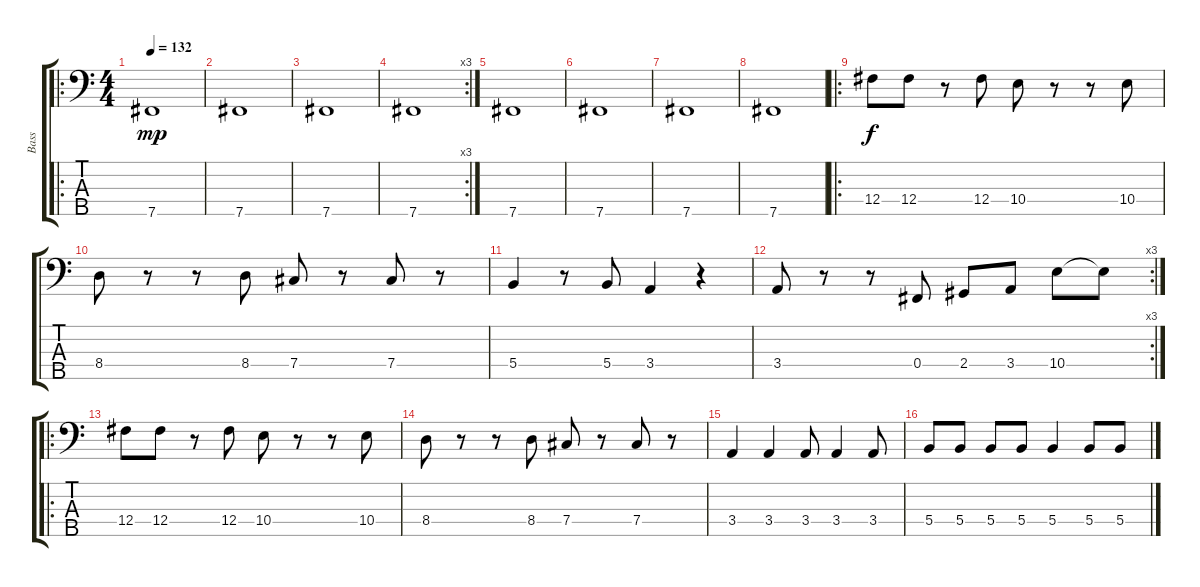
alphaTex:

\track ("Bass" "Bass") {instrument electricbasspick}
\staff {score tabs}
\tuning (Ab2 E2 B1 Gb1 B0) {hide}
\ro
\ts (4 4)
\tempo 132
\clef f4
\ks c
7.5.1{dy mp} |
7.5.1 |
7.5.1 |
\rc 3
7.5.1 |
7.5.1 |
7.5.1 |
7.5.1 |
7.5.1 |
\ro
12.4.8{dy f} 12.4.8 r.8 12.4.8 10.4.8 r.8 r.8 10.4.8 |
8.4.8 r.8 r.8 8.4.8 7.4.8 r.8 7.4.8 r.8 |
5.4.4 r.8 5.4.8 3.4.4 r.4 |
\rc 3
3.4.8 r.8 r.8 0.4.8 2.4.8 3.4.8 10.4.8 10.4{t}.8 |
\ro
12.4.8 12.4.8 r.8 12.4.8 10.4.8 r.8 r.8 10.4.8 |
8.4.8 r.8 r.8 8.4.8 7.4.8 r.8 7.4.8 r.8 |
3.4.4 3.4.4 3.4.8 3.4.4 3.4.8 |
5.4.8 5.4.8 5.4.8 5.4.8 5.4.4 5.4.8 5.4.8
